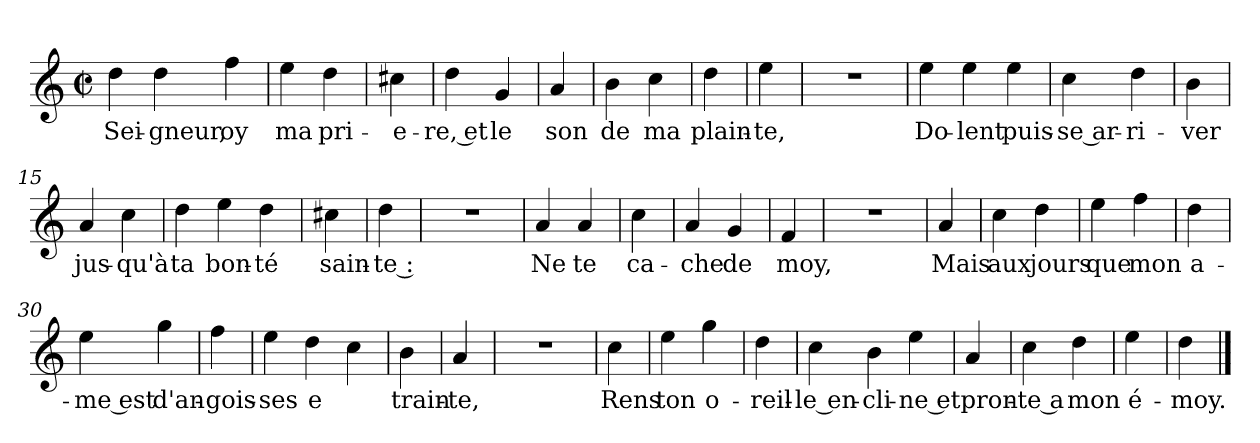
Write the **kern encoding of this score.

**kern	**text
*part1	*part1
*staff1	*staff1
*clefG2	*
*k[]	*
*C:	*
*M2/2	*
*met(c|)	*
=1	=1
4dd	Sei-
4dd	-gneur,
4ff	oy
=3	=3
4ee	ma
4dd	pri-
=4	=4
4cc#X	-e-
=5	=5
4dd	-re, et
4g	le
=6	=6
4a	son
=7	=7
4b	de
4cc	ma
=8	=8
4dd	plain-
=9	=9
4ee	-te,
=10	=10
1r	.
=11	=11
4ee	Do-
4ee	-lent
4ee	puis-
=13	=13
4cc	-se ar-
4dd	-ri-
=14	=14
4b	-ver
=15	=15
4a	jus-
4cc	-qu'à
=16	=16
4dd	ta
4ee	bon-
4dd	-té
=18	=18
4cc#X	sain-
=19	=19
4dd	-te :
=20	=20
1r	.
=21	=21
4a	Ne
4a	te
=22	=22
4cc	ca-
=23	=23
4a	-che
4g	de
=24	=24
4f	moy,
=25	=25
1r	.
=26	=26
4a	Mais
=27	=27
4cc	aux
4dd	jours
=28	=28
4ee	que
4ff	mon
=29	=29
4dd	a-
=30	=30
4ee	-me est
4gg	d'an-
=31	=31
4ff	-gois-
=32	=32
4ee	-ses
4dd	e-
4cc	--
=33	=33
4b	-train-
=34	=34
4a	-te,
=35	=35
1r	.
=36	=36
4cc	Rens
=37	=37
4ee	ton
4gg	o-
=38	=38
4dd	-reil-
=39	=39
4cc	-le en-
4b	-cli-
4ee	-ne et
=41	=41
4a	pron-
=42	=42
4cc	-te a
4dd	mon
=43	=43
4ee	é-
=44	=44
4dd	-moy.
==	==
*-	*-
